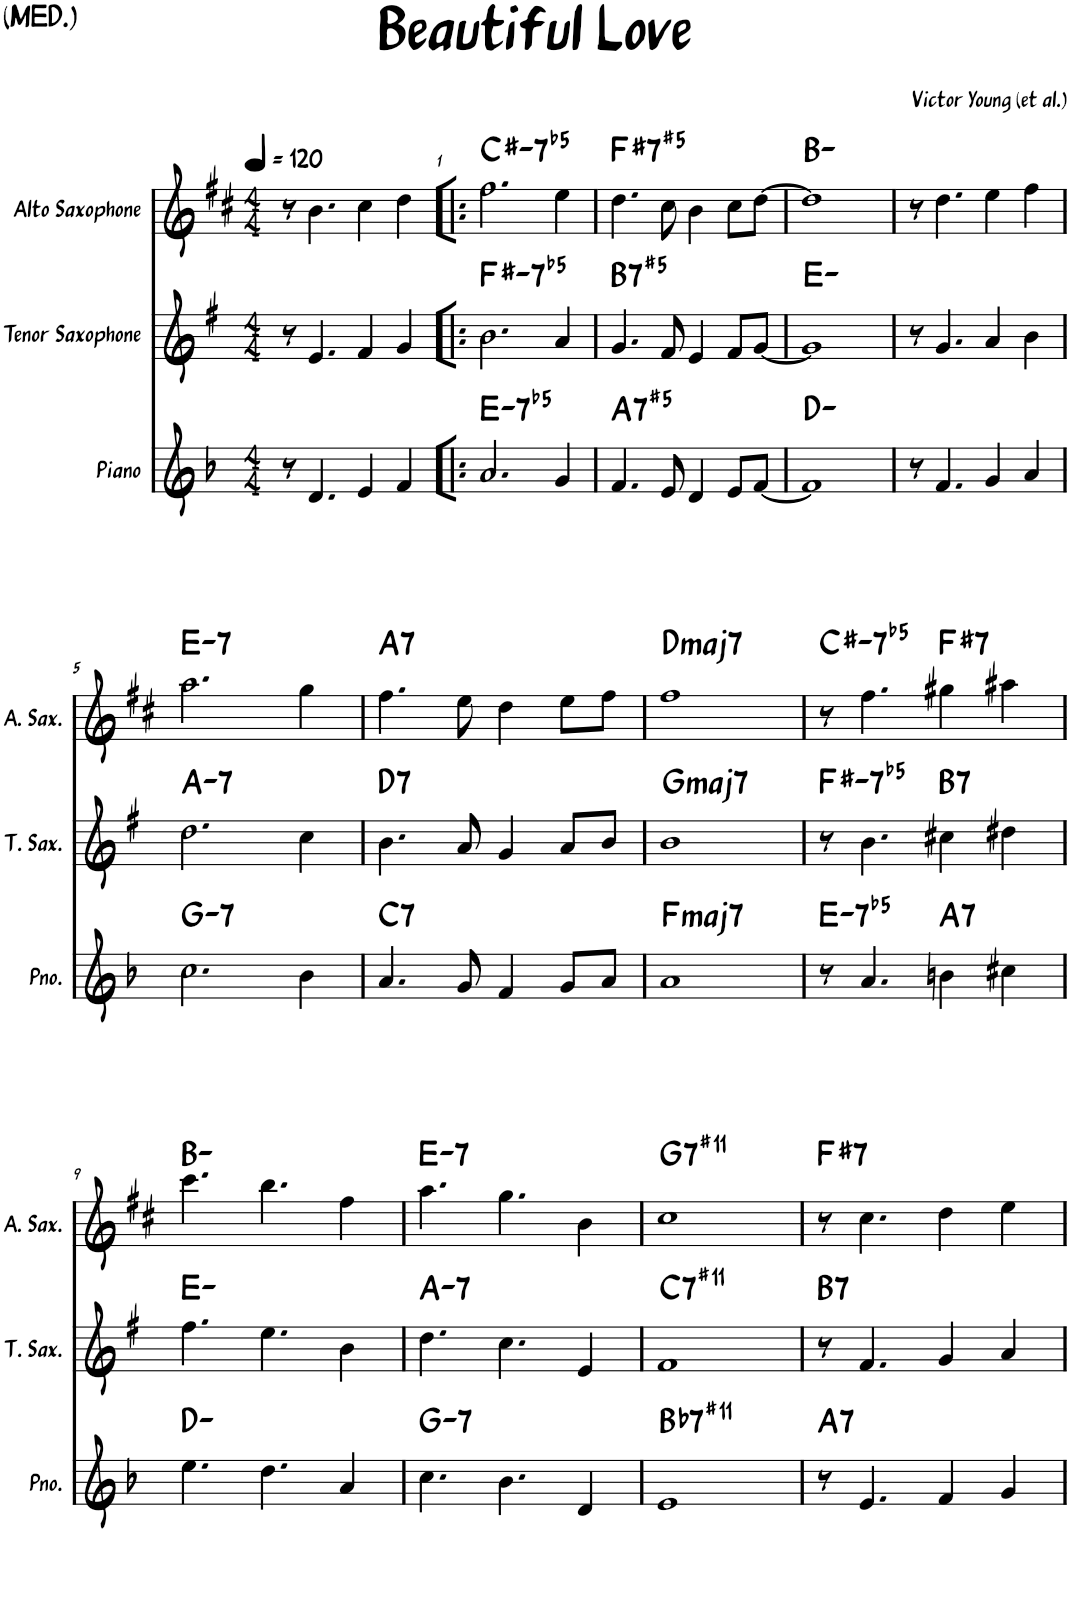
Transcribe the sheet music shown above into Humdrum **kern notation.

**kern	**harte	**kern	**harte	**kern	**harte
*part3	*part3	*part2	*part2	*part1	*part1
*staff3	*	*staff2	*	*staff1	*
*I"Piano	*	*I"Tenor Saxophone	*	*I"Alto Saxophone	*
*I'Pno.	*	*I'T. Sax.	*	*I'A. Sax.	*
*clefG2	*	*clefG2	*	*clefG2	*
*	*	*Trd8c14	*	*Trd5c9	*
*k[b-]	*	*k[f#]	*	*k[f#c#]	*
*M4/4	*	*M4/4	*	*M4/4	*
*MM120	*	*MM120	*	*MM120	*
=	=	=	=	=	=
8r	.	8r	.	8r	.
4.d/	.	4.e/	.	4.b\	.
4e/	.	4f#/	.	4cc#\	.
4f/	.	4g/	.	4dd\	.
=1!|:	=1!|:	=1!|:	=1!|:	=1!|:	=1!|:
!	!LO:H:kt=-7b5	!	!LO:H:kt=-7b5	!	!LO:H:kt=-7b5
2.a/	E:hdim7	2.b\	F#:hdim7	2.ff#\	C#:hdim7
4g/	.	4a/	.	4ee\	.
=2	=2	=2	=2	=2	=2
!	!LO:H:kt=7	!	!LO:H:kt=7	!	!LO:H:kt=7
4.f/	A:(3,#5,b7)	4.g/	B:(3,#5,b7)	4.dd\	F#:(3,#5,b7)
8e/	.	8f#/	.	8cc#\	.
4d/	.	4e/	.	4b\	.
8e/L	.	8f#/L	.	8cc#\L	.
[8f/J	.	[8g/J	.	[8dd\J	.
=3	=3	=3	=3	=3	=3
1f]	D:min	1g]	E:min	1dd]	B:min
=4	=4	=4	=4	=4	=4
8r	.	8r	.	8r	.
4.f/	.	4.g/	.	4.dd\	.
4g/	.	4a/	.	4ee\	.
4a/	.	4b\	.	4ff#\	.
!!LO:LB:g=z
=5	=5	=5	=5	=5	=5
!	!LO:H:kt=7	!	!LO:H:kt=7	!	!LO:H:kt=7
2.cc\	G:min7	2.dd\	A:min7	2.aa\	E:min7
4b-\	.	4cc\	.	4gg\	.
=6	=6	=6	=6	=6	=6
!	!LO:H:kt=7	!	!LO:H:kt=7	!	!LO:H:kt=7
4.a/	C:7	4.b\	D:7	4.ff#\	A:7
8g/	.	8a/	.	8ee\	.
4f/	.	4g/	.	4dd\	.
8g/L	.	8a/L	.	8ee\L	.
8a/J	.	8b/J	.	8ff#\J	.
=7	=7	=7	=7	=7	=7
!	!LO:H:kt=maj7	!	!LO:H:kt=maj7	!	!LO:H:kt=maj7
1a	F:maj7	1b	G:maj7	1ff#	D:maj7
=8	=8	=8	=8	=8	=8
!	!LO:H:kt=-7b5	!	!LO:H:kt=-7b5	!	!LO:H:kt=-7b5
8r	E:hdim7	8r	F#:hdim7	8r	C#:hdim7
4.a/	.	4.b\	.	4.ff#\	.
!	!LO:H:kt=7	!	!LO:H:kt=7	!	!LO:H:kt=7
4bn\	A:7	4cc#X\	B:7	4gg#X\	F#:7
4cc#X\	.	4dd#X\	.	4aa#X\	.
!!LO:LB:g=z
=9	=9	=9	=9	=9	=9
4.ee\	D:min	4.ff#\	E:min	4.ccc#\	B:min
4.dd\	.	4.ee\	.	4.bb\	.
4a/	.	4b\	.	4ff#\	.
=10	=10	=10	=10	=10	=10
!	!LO:H:kt=7	!	!LO:H:kt=7	!	!LO:H:kt=7
4.cc\	G:min7	4.dd\	A:min7	4.aa\	E:min7
4.b-\	.	4.cc\	.	4.gg\	.
4d/	.	4e/	.	4b\	.
=11	=11	=11	=11	=11	=11
!	!LO:H:kt=7	!	!LO:H:kt=7	!	!LO:H:kt=7
1e	Bb:7(#11)	1f#	C:7(#11)	1cc#	G:7(#11)
=12	=12	=12	=12	=12	=12
!	!LO:H:kt=7	!	!LO:H:kt=7	!	!LO:H:kt=7
8r	A:7	8r	B:7	8r	F#:7
4.e/	.	4.f#/	.	4.cc#\	.
4f/	.	4g/	.	4dd\	.
4g/	.	4a/	.	4ee\	.
=	=	=	=	=	=
*-	*-	*-	*-	*-	*-
